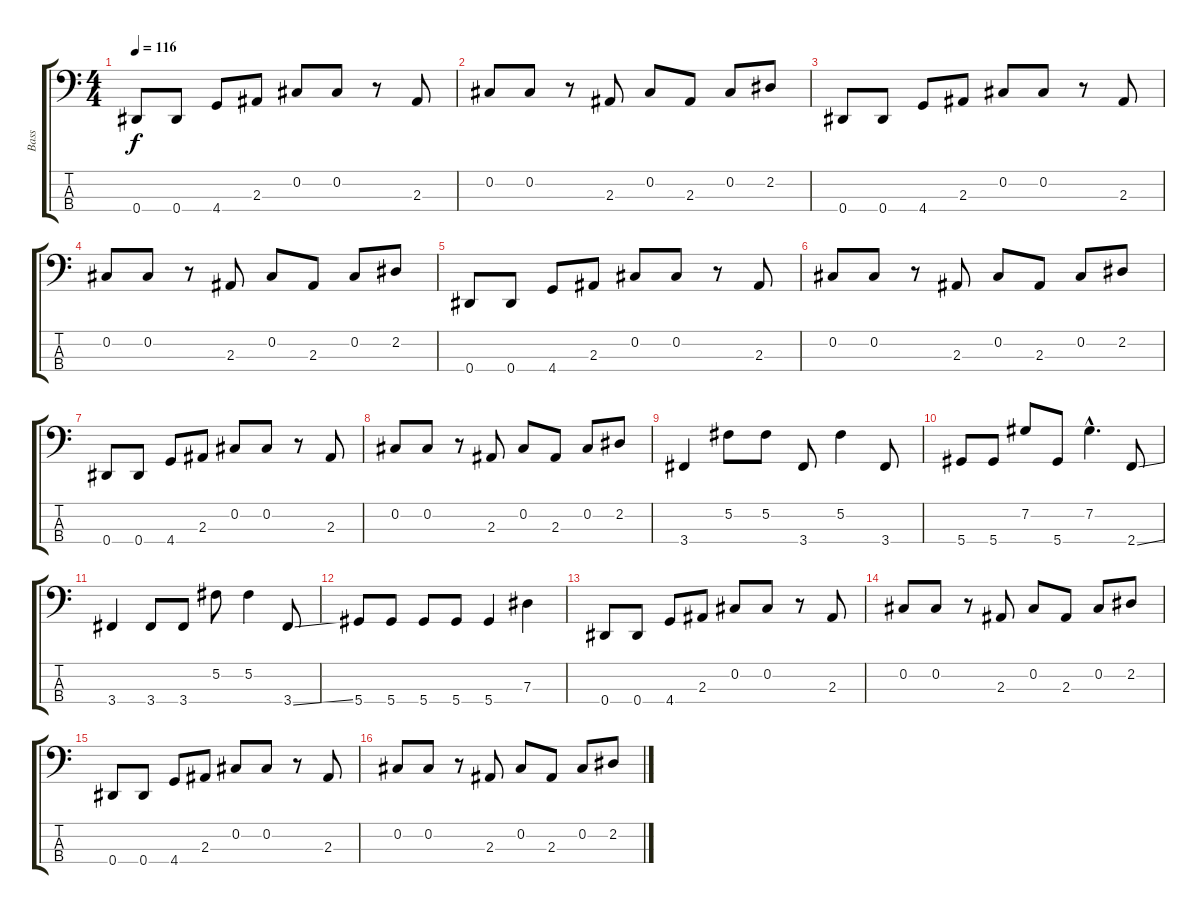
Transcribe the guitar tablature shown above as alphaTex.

\track ("Bass" "Bass") {instrument electricbassfinger}
\staff {score tabs}
\tuning (Gb2 Db2 Ab1 Eb1) {hide}
\ts (4 4)
\tempo 116
\clef f4
\ks c
0.4.8{dy f} 0.4.8 4.4.8 2.3.8 0.2.8 0.2.8 r.8 2.3.8 |
0.2.8 0.2.8 r.8 2.3.8 0.2.8 2.3.8 0.2.8 2.2.8 |
0.4.8 0.4.8 4.4.8 2.3.8 0.2.8 0.2.8 r.8 2.3.8 |
0.2.8 0.2.8 r.8 2.3.8 0.2.8 2.3.8 0.2.8 2.2.8 |
0.4.8 0.4.8 4.4.8 2.3.8 0.2.8 0.2.8 r.8 2.3.8 |
0.2.8 0.2.8 r.8 2.3.8 0.2.8 2.3.8 0.2.8 2.2.8 |
0.4.8 0.4.8 4.4.8 2.3.8 0.2.8 0.2.8 r.8 2.3.8 |
0.2.8 0.2.8 r.8 2.3.8 0.2.8 2.3.8 0.2.8 2.2.8 |
3.4.4 5.2.8 5.2.8 3.4.8 5.2.4 3.4.8 |
5.4.8 5.4.8 7.2.8 5.4.8 7.2{hac}.4{d} 2.4{ss}.8 |
3.4.4 3.4.8 3.4.8 5.2.8 5.2.4 3.4{ss}.8 |
5.4.8 5.4.8 5.4.8 5.4.8 5.4.4 7.3.4 |
0.4.8 0.4.8 4.4.8 2.3.8 0.2.8 0.2.8 r.8 2.3.8 |
0.2.8 0.2.8 r.8 2.3.8 0.2.8 2.3.8 0.2.8 2.2.8 |
0.4.8 0.4.8 4.4.8 2.3.8 0.2.8 0.2.8 r.8 2.3.8 |
0.2.8 0.2.8 r.8 2.3.8 0.2.8 2.3.8 0.2.8 2.2.8
